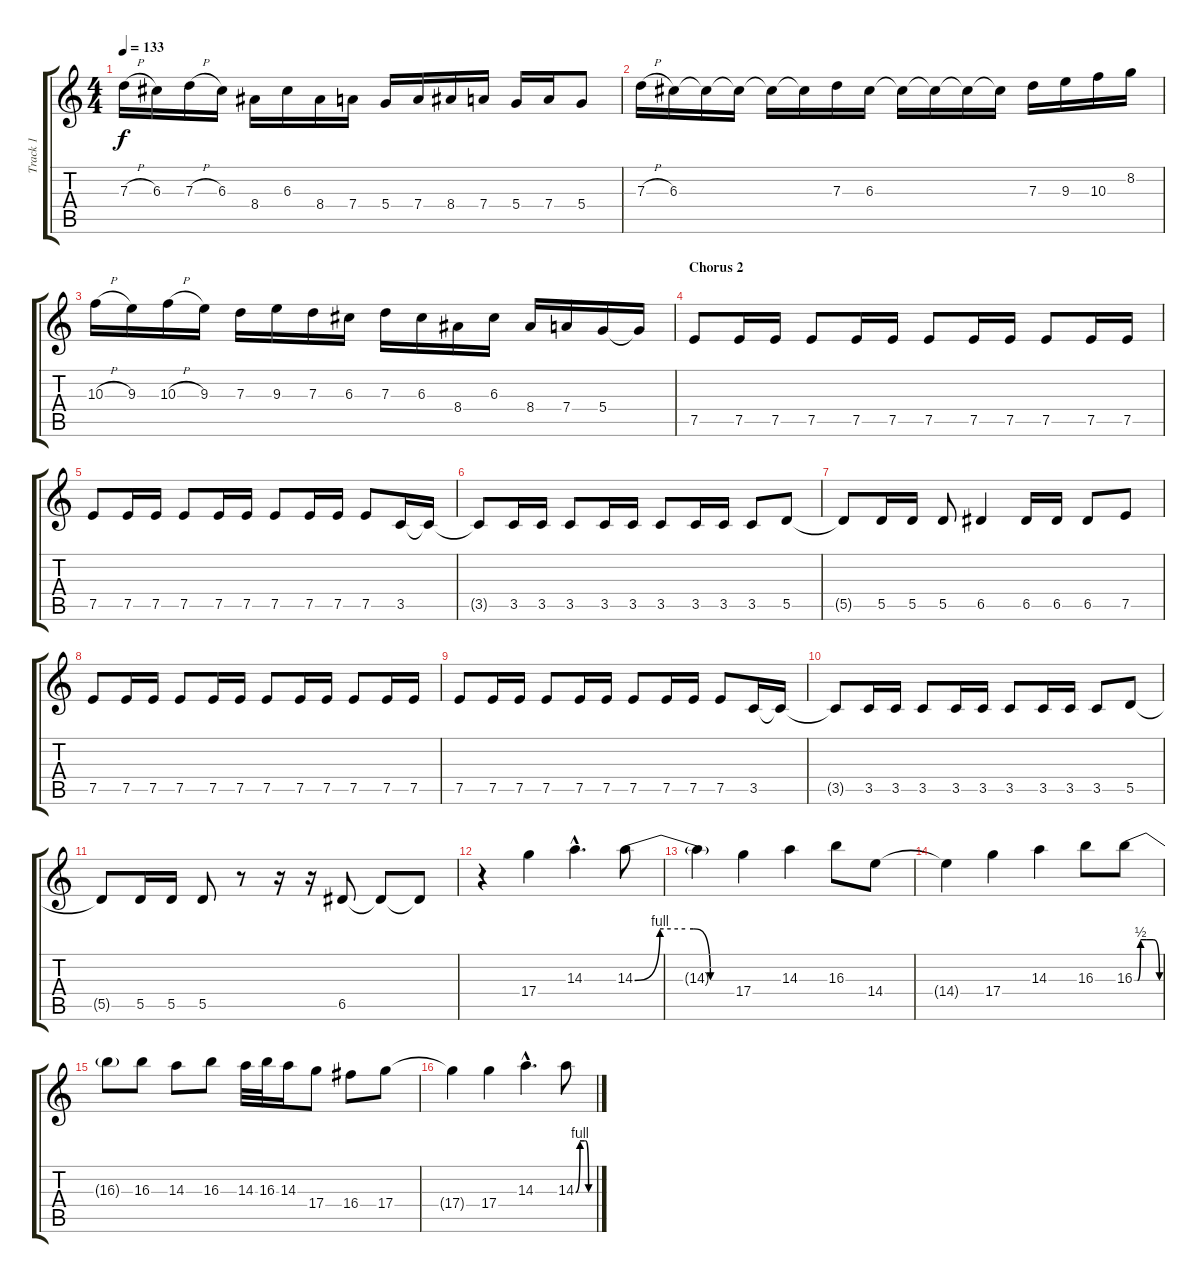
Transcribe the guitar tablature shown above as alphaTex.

\track ("Track 1" "Track 1") {instrument distortionguitar}
\staff {score tabs}
\tuning (E4 B3 G3 D3 A2 E2) {hide}
\ts (4 4)
\tempo 133
\clef g2
\ks c
7.3{h}.16{dy f} 6.3.16 7.3{h}.16 6.3.16 8.4.16 6.3.16 8.4.16 7.4.16 5.4.16 7.4.16 8.4.16 7.4.16 5.4.16 7.4.16 5.4.8 |
7.3{h}.16 6.3.16 6.3{t}.16 6.3{t}.16 6.3{t}.16 6.3{t}.16 7.3.16 6.3.16 6.3{t}.16 6.3{t}.16 6.3{t}.16 6.3{t}.16 7.3.16 9.3.16 10.3.16 8.2.16 |
10.3{h}.16 9.3.16 10.3{h}.16 9.3.16 7.3.16 9.3.16 7.3.16 6.3.16 7.3.16 6.3.16 8.4.16 6.3.16 8.4.16 7.4.16 5.4.16 5.4{t}.16 |
\section ("" "Chorus 2")
7.5.8 7.5.16 7.5.16 7.5.8 7.5.16 7.5.16 7.5.8 7.5.16 7.5.16 7.5.8 7.5.16 7.5.16 |
7.5.8 7.5.16 7.5.16 7.5.8 7.5.16 7.5.16 7.5.8 7.5.16 7.5.16 7.5.8 3.5.16 3.5{t}.16 |
3.5{t}.8 3.5.16 3.5.16 3.5.8 3.5.16 3.5.16 3.5.8 3.5.16 3.5.16 3.5.8 5.5.8 |
5.5{t}.8 5.5.16 5.5.16 5.5.8 6.5.4 6.5.16 6.5.16 6.5.8 7.5.8 |
7.5.8 7.5.16 7.5.16 7.5.8 7.5.16 7.5.16 7.5.8 7.5.16 7.5.16 7.5.8 7.5.16 7.5.16 |
7.5.8 7.5.16 7.5.16 7.5.8 7.5.16 7.5.16 7.5.8 7.5.16 7.5.16 7.5.8 3.5.16 3.5{t}.16 |
3.5{t}.8 3.5.16 3.5.16 3.5.8 3.5.16 3.5.16 3.5.8 3.5.16 3.5.16 3.5.8 5.5.8 |
5.5{t}.8 5.5.16 5.5.16 5.5.8 r.8 r.16 r.16 6.5.8 6.5{t}.8 6.5{t}.8 |
r.4 17.4.4 14.3{hac}.4{d} 14.3{be (custom 0 0 15 4 30 4 35 4 45 0 60 0)}.8 |
14.3{t}.4 17.4.4 14.3.4 16.3.8 14.4.8 |
14.4{t}.4 17.4.4 14.3.4 16.3.8 16.3{be (custom 0 0 8 0 15 2 30 2 45 2 60 0)}.8 |
16.3{t}.8 16.3.8 14.3.8 16.3.8 14.3.32 16.3.32 14.3.16 17.4.8 16.4.8 17.4.8 |
17.4{t}.4 17.4.4 14.3{hac}.4{d} 14.3{be (custom 0 0 15 4 30 4 35 4 45 0 60 0)}.8
